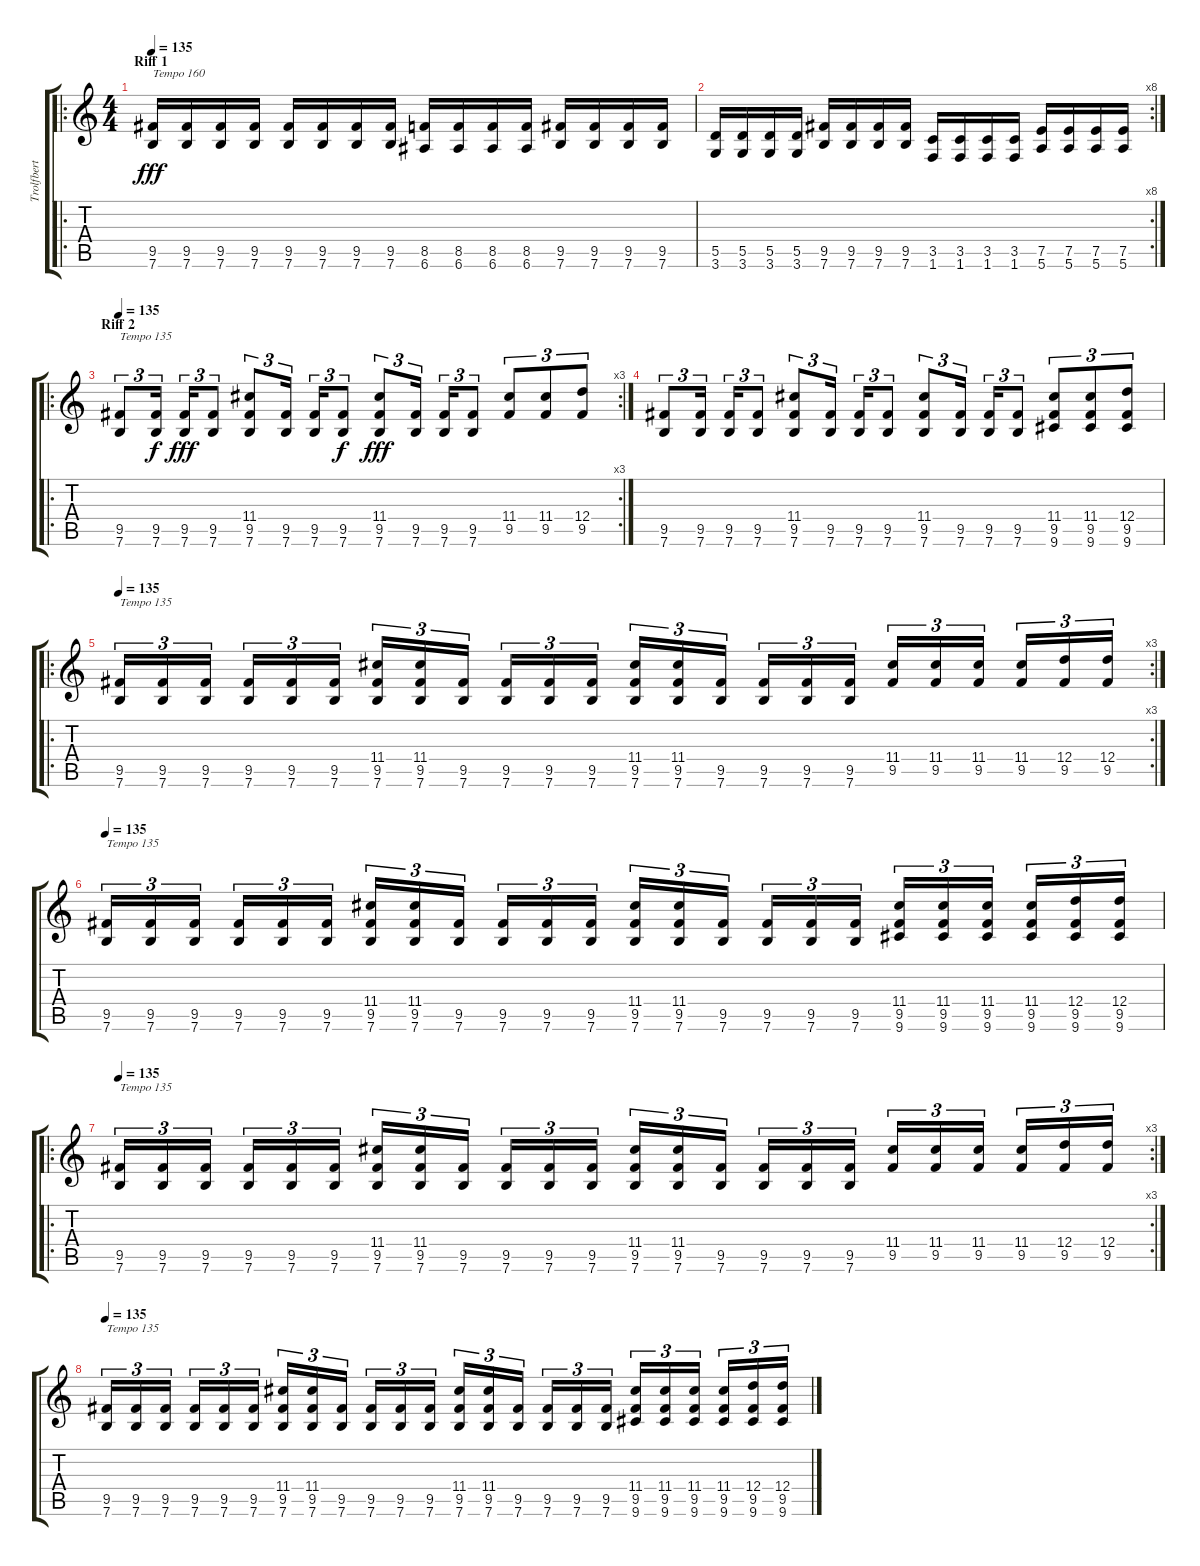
\track ("Trolfbert Guitar 2" "Trolfbert ") {instrument distortionguitar}
\staff {score tabs}
\tuning (E4 B3 G3 D3 A2 E2) {hide}
\ro
\ts (4 4)
\section ("" "Riff 1")
\tempo 135
\tempo 160
\tempo 135
\clef g2
\ks c
(9.5 7.6).16{txt "Tempo 160" dy fff instrument distortionguitar} (9.5 7.6).16 (9.5 7.6).16 (9.5 7.6).16 (9.5 7.6).16 (9.5 7.6).16 (9.5 7.6).16 (9.5 7.6).16 (8.5 6.6).16 (8.5 6.6).16 (8.5 6.6).16 (8.5 6.6).16 (9.5 7.6).16 (9.5 7.6).16 (9.5 7.6).16 (9.5 7.6).16 |
\rc 8
(5.5 3.6).16 (5.5 3.6).16 (5.5 3.6).16 (5.5 3.6).16 (9.5 7.6).16 (9.5 7.6).16 (9.5 7.6).16 (9.5 7.6).16 (3.5 1.6).16 (3.5 1.6).16 (3.5 1.6).16 (3.5 1.6).16 (7.5 5.6).16 (7.5 5.6).16 (7.5 5.6).16 (7.5 5.6).16 |
\ro
\rc 3
\section ("" "Riff 2")
\tempo 135
(9.5 7.6).8{tu (3 2) txt "Tempo 135"} (9.5 7.6).16{tu (3 2) dy f} (9.5 7.6).16{tu (3 2) dy fff} (9.5 7.6).8{tu (3 2)} (11.4 9.5 7.6).8{tu (3 2)} (9.5 7.6).16{tu (3 2)} (9.5 7.6).16{tu (3 2)} (9.5 7.6).8{tu (3 2) dy f} (11.4 9.5 7.6).8{tu (3 2) dy fff} (9.5 7.6).16{tu (3 2)} (9.5 7.6).16{tu (3 2)} (9.5 7.6).8{tu (3 2)} (11.4 9.5).8{tu (3 2)} (11.4 9.5).8{tu (3 2)} (12.4 9.5).8{tu (3 2)} |
(9.5 7.6).8{tu (3 2)} (9.5 7.6).16{tu (3 2)} (9.5 7.6).16{tu (3 2)} (9.5 7.6).8{tu (3 2)} (11.4 9.5 7.6).8{tu (3 2)} (9.5 7.6).16{tu (3 2)} (9.5 7.6).16{tu (3 2)} (9.5 7.6).8{tu (3 2)} (11.4 9.5 7.6).8{tu (3 2)} (9.5 7.6).16{tu (3 2)} (9.5 7.6).16{tu (3 2)} (9.5 7.6).8{tu (3 2)} (11.4 9.5 9.6).8{tu (3 2)} (11.4 9.5 9.6).8{tu (3 2)} (12.4 9.5 9.6).8{tu (3 2)} |
\ro
\rc 3
\tempo 135
(9.5 7.6).16{tu (3 2) txt "Tempo 135"} (9.5 7.6).16{tu (3 2)} (9.5 7.6).16{tu (3 2)} (9.5 7.6).16{tu (3 2)} (9.5 7.6).16{tu (3 2)} (9.5 7.6).16{tu (3 2)} (11.4 9.5 7.6).16{tu (3 2)} (11.4 9.5 7.6).16{tu (3 2)} (9.5 7.6).16{tu (3 2)} (9.5 7.6).16{tu (3 2)} (9.5 7.6).16{tu (3 2)} (9.5 7.6).16{tu (3 2)} (11.4 9.5 7.6).16{tu (3 2)} (11.4 9.5 7.6).16{tu (3 2)} (9.5 7.6).16{tu (3 2)} (9.5 7.6).16{tu (3 2)} (9.5 7.6).16{tu (3 2)} (9.5 7.6).16{tu (3 2)} (11.4 9.5).16{tu (3 2)} (11.4 9.5).16{tu (3 2)} (11.4 9.5).16{tu (3 2)} (11.4 9.5).16{tu (3 2)} (12.4 9.5).16{tu (3 2)} (12.4 9.5).16{tu (3 2)} |
\tempo 135
(9.5 7.6).16{tu (3 2) txt "Tempo 135"} (9.5 7.6).16{tu (3 2)} (9.5 7.6).16{tu (3 2)} (9.5 7.6).16{tu (3 2)} (9.5 7.6).16{tu (3 2)} (9.5 7.6).16{tu (3 2)} (11.4 9.5 7.6).16{tu (3 2)} (11.4 9.5 7.6).16{tu (3 2)} (9.5 7.6).16{tu (3 2)} (9.5 7.6).16{tu (3 2)} (9.5 7.6).16{tu (3 2)} (9.5 7.6).16{tu (3 2)} (11.4 9.5 7.6).16{tu (3 2)} (11.4 9.5 7.6).16{tu (3 2)} (9.5 7.6).16{tu (3 2)} (9.5 7.6).16{tu (3 2)} (9.5 7.6).16{tu (3 2)} (9.5 7.6).16{tu (3 2)} (11.4 9.5 9.6).16{tu (3 2)} (11.4 9.5 9.6).16{tu (3 2)} (11.4 9.5 9.6).16{tu (3 2)} (11.4 9.5 9.6).16{tu (3 2)} (12.4 9.5 9.6).16{tu (3 2)} (12.4 9.5 9.6).16{tu (3 2)} |
\ro
\rc 3
\tempo 135
(9.5 7.6).16{tu (3 2) txt "Tempo 135"} (9.5 7.6).16{tu (3 2)} (9.5 7.6).16{tu (3 2)} (9.5 7.6).16{tu (3 2)} (9.5 7.6).16{tu (3 2)} (9.5 7.6).16{tu (3 2)} (11.4 9.5 7.6).16{tu (3 2)} (11.4 9.5 7.6).16{tu (3 2)} (9.5 7.6).16{tu (3 2)} (9.5 7.6).16{tu (3 2)} (9.5 7.6).16{tu (3 2)} (9.5 7.6).16{tu (3 2)} (11.4 9.5 7.6).16{tu (3 2)} (11.4 9.5 7.6).16{tu (3 2)} (9.5 7.6).16{tu (3 2)} (9.5 7.6).16{tu (3 2)} (9.5 7.6).16{tu (3 2)} (9.5 7.6).16{tu (3 2)} (11.4 9.5).16{tu (3 2)} (11.4 9.5).16{tu (3 2)} (11.4 9.5).16{tu (3 2)} (11.4 9.5).16{tu (3 2)} (12.4 9.5).16{tu (3 2)} (12.4 9.5).16{tu (3 2)} |
\tempo 135
(9.5 7.6).16{tu (3 2) txt "Tempo 135"} (9.5 7.6).16{tu (3 2)} (9.5 7.6).16{tu (3 2)} (9.5 7.6).16{tu (3 2)} (9.5 7.6).16{tu (3 2)} (9.5 7.6).16{tu (3 2)} (11.4 9.5 7.6).16{tu (3 2)} (11.4 9.5 7.6).16{tu (3 2)} (9.5 7.6).16{tu (3 2)} (9.5 7.6).16{tu (3 2)} (9.5 7.6).16{tu (3 2)} (9.5 7.6).16{tu (3 2)} (11.4 9.5 7.6).16{tu (3 2)} (11.4 9.5 7.6).16{tu (3 2)} (9.5 7.6).16{tu (3 2)} (9.5 7.6).16{tu (3 2)} (9.5 7.6).16{tu (3 2)} (9.5 7.6).16{tu (3 2)} (11.4 9.5 9.6).16{tu (3 2)} (11.4 9.5 9.6).16{tu (3 2)} (11.4 9.5 9.6).16{tu (3 2)} (11.4 9.5 9.6).16{tu (3 2)} (12.4 9.5 9.6).16{tu (3 2)} (12.4 9.5 9.6).16{tu (3 2)}
